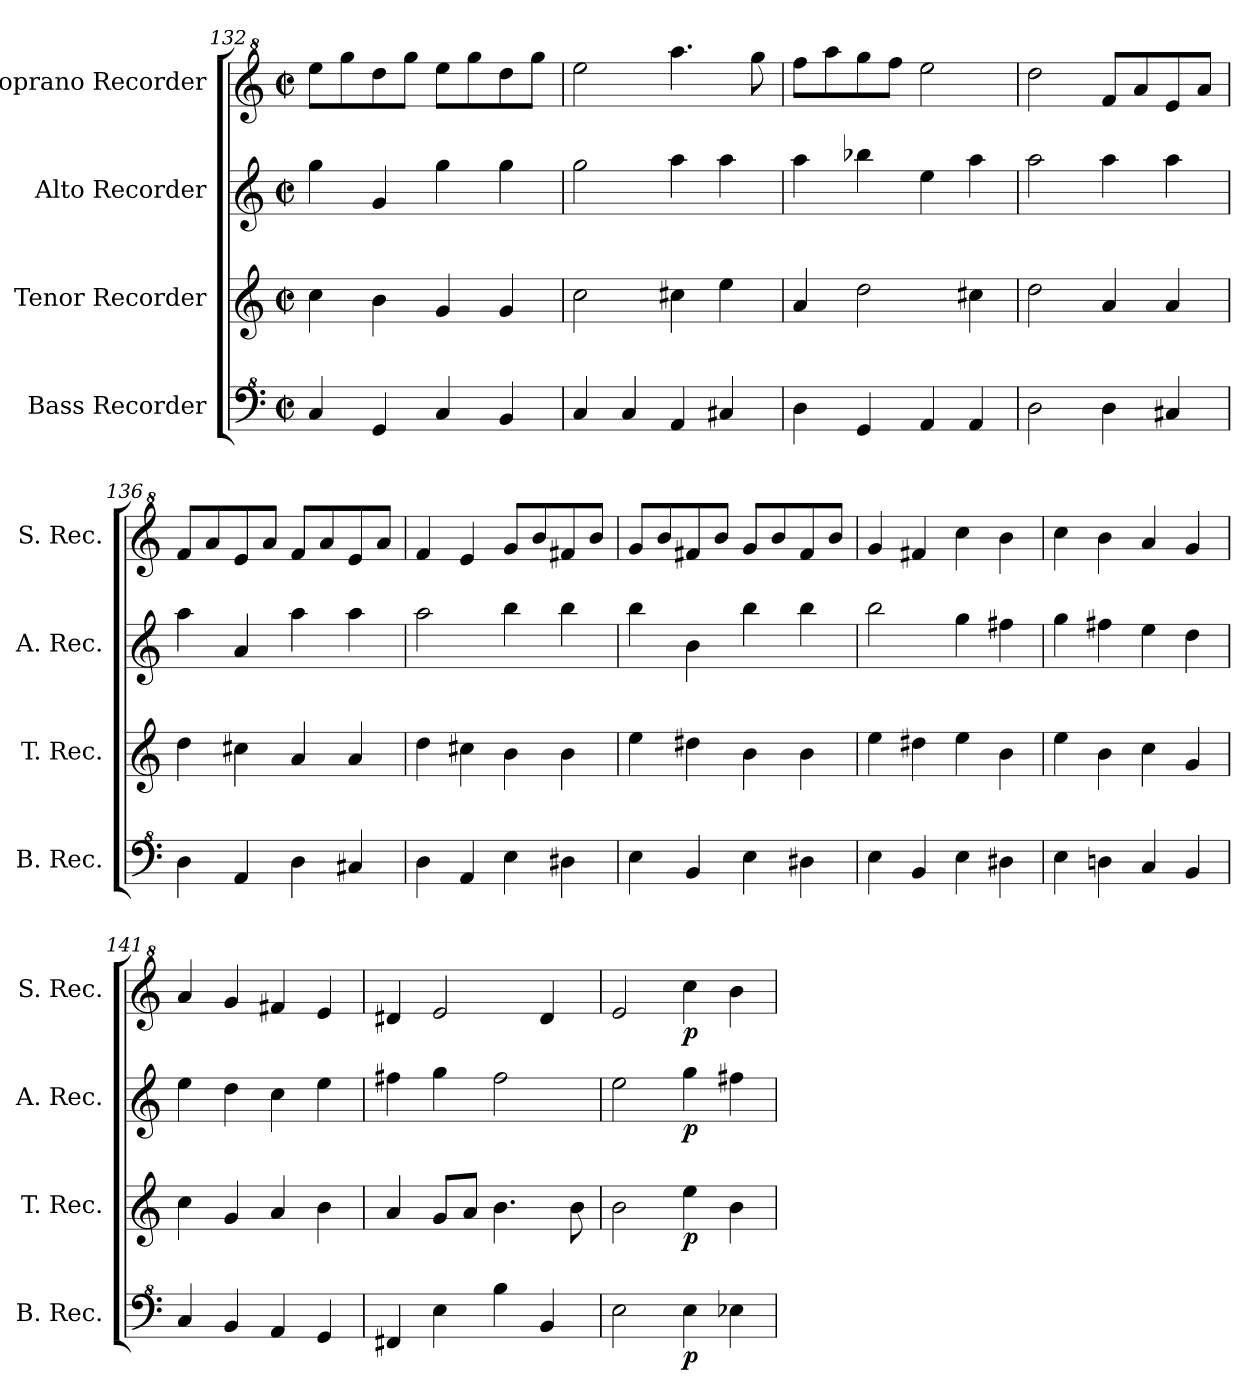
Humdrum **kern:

**kern	**dynam	**kern	**dynam	**kern	**dynam	**kern	**dynam
*part4	*part4	*part3	*part3	*part2	*part2	*part1	*part1
*staff4	*staff4	*staff3	*staff3	*staff2	*staff2	*staff1	*staff1
*I"Bass Recorder	*	*I"Tenor Recorder	*	*I"Alto Recorder	*	*I"Soprano Recorder	*
*I'B. Rec.	*	*I'T. Rec.	*	*I'A. Rec.	*	*I'S. Rec.	*
!!LO:LB:g=z
*clefF^4	*	*clefG2	*	*clefG2	*	*clefG^2	*
*k[]	*	*k[]	*	*k[]	*	*k[]	*
*M2/2	*	*M2/2	*	*M2/2	*	*M2/2	*
*met(c|)	*	*met(c|)	*	*met(c|)	*	*met(c|)	*
=132	=132	=132	=132	=132	=132	=132	=132
4c/	.	4cc\	.	4gg\	.	8eee\L	.
.	.	.	.	.	.	8ggg\	.
4G/	.	4b\	.	4g/	.	8ddd\	.
.	.	.	.	.	.	8ggg\J	.
4c/	.	4g/	.	4gg\	.	8eee\L	.
.	.	.	.	.	.	8ggg\	.
4B/	.	4g/	.	4gg\	.	8ddd\	.
.	.	.	.	.	.	8ggg\J	.
=133	=133	=133	=133	=133	=133	=133	=133
4c/	.	2cc\	.	2gg\	.	2eee\	.
4c/	.	.	.	.	.	.	.
4A/	.	4cc#X\	.	4aa\	.	4.aaa\	.
4c#X/	.	4ee\	.	4aa\	.	.	.
.	.	.	.	.	.	8ggg\	.
=134	=134	=134	=134	=134	=134	=134	=134
4d\	.	4a/	.	4aa\	.	8fff\L	.
.	.	.	.	.	.	8aaa\	.
4G/	.	2dd\	.	4bb-X\	.	8ggg\	.
.	.	.	.	.	.	8fff\J	.
4A/	.	.	.	4ee\	.	2eee\	.
4A/	.	4cc#X\	.	4aa\	.	.	.
=135	=135	=135	=135	=135	=135	=135	=135
2d\	.	2dd\	.	2aa\	.	2ddd\	.
4d\	.	4a/	.	4aa\	.	8ff/L	.
.	.	.	.	.	.	8aa/	.
4c#X/	.	4a/	.	4aa\	.	8ee/	.
.	.	.	.	.	.	8aa/J	.
=136	=136	=136	=136	=136	=136	=136	=136
4d\	.	4dd\	.	4aa\	.	8ff/L	.
.	.	.	.	.	.	8aa/	.
4A/	.	4cc#X\	.	4a/	.	8ee/	.
.	.	.	.	.	.	8aa/J	.
4d\	.	4a/	.	4aa\	.	8ff/L	.
.	.	.	.	.	.	8aa/	.
4c#X/	.	4a/	.	4aa\	.	8ee/	.
.	.	.	.	.	.	8aa/J	.
=137	=137	=137	=137	=137	=137	=137	=137
4d\	.	4dd\	.	2aa\	.	4ff/	.
4A/	.	4cc#X\	.	.	.	4ee/	.
4e\	.	4b\	.	4bb\	.	8gg/L	.
.	.	.	.	.	.	8bb/	.
4d#X\	.	4b\	.	4bb\	.	8ff#X/	.
.	.	.	.	.	.	8bb/J	.
=138	=138	=138	=138	=138	=138	=138	=138
4e\	.	4ee\	.	4bb\	.	8gg/L	.
.	.	.	.	.	.	8bb/	.
4B/	.	4dd#X\	.	4b\	.	8ff#X/	.
.	.	.	.	.	.	8bb/J	.
4e\	.	4b\	.	4bb\	.	8gg/L	.
.	.	.	.	.	.	8bb/	.
4d#X\	.	4b\	.	4bb\	.	8ff#/	.
.	.	.	.	.	.	8bb/J	.
!!LO:LB:g=z
=139	=139	=139	=139	=139	=139	=139	=139
4e\	.	4ee\	.	2bb\	.	4gg/	.
4B/	.	4dd#X\	.	.	.	4ff#X/	.
4e\	.	4ee\	.	4gg\	.	4ccc\	.
4d#X\	.	4b\	.	4ff#X\	.	4bb\	.
=140	=140	=140	=140	=140	=140	=140	=140
4e\	.	4ee\	.	4gg\	.	4ccc\	.
4dn\	.	4b\	.	4ff#X\	.	4bb\	.
4c/	.	4cc\	.	4ee\	.	4aa/	.
4B/	.	4g/	.	4dd\	.	4gg/	.
=141	=141	=141	=141	=141	=141	=141	=141
4c/	.	4cc\	.	4ee\	.	4aa/	.
4B/	.	4g/	.	4dd\	.	4gg/	.
4A/	.	4a/	.	4cc\	.	4ff#X/	.
4G/	.	4b\	.	4ee\	.	4ee/	.
=142	=142	=142	=142	=142	=142	=142	=142
4F#X/	.	4a/	.	4ff#X\	.	4dd#X/	.
4e\	.	8g/L	.	4gg\	.	2ee/	.
.	.	8a/J	.	.	.	.	.
4b\	.	4.b\	.	2ff#\	.	.	.
4B/	.	.	.	.	.	4dd#/	.
.	.	8b\	.	.	.	.	.
=143	=143	=143	=143	=143	=143	=143	=143
2e\	.	2b\	.	2ee\	.	2ee/	.
!	!LO:DY:b	!	!LO:DY:b	!	!LO:DY:b	!	!LO:DY:b
4e\	p	4ee\	p	4gg\	p	4ccc\	p
4e-X\	.	4b\	.	4ff#X\	.	4bb\	.
=	=	=	=	=	=	=	=
*-	*-	*-	*-	*-	*-	*-	*-
